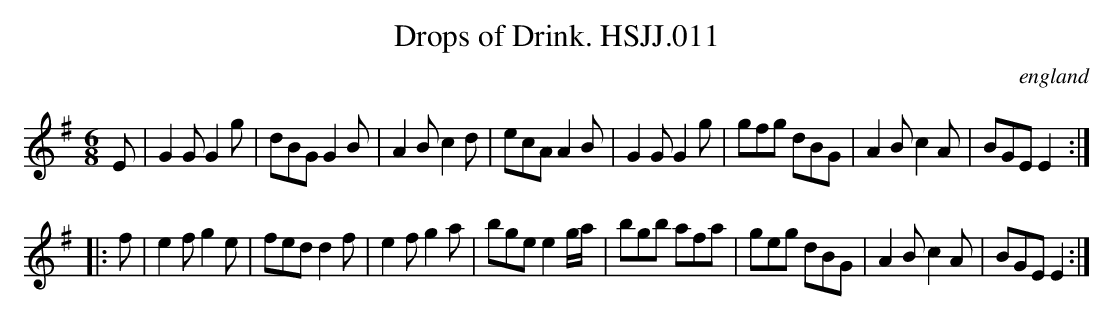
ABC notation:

X:1
T:Drops of Drink. HSJJ.011
O:england
M:6/8
L:1/8
K:G
E|G2GG2g|dBGG2B|A2Bc2d|ecAA2B|G2GG2g|gfg dBG|A2Bc2A|BGEE2:|
|:f|e2fg2e|fedd2f|e2fg2a|bgee2g/a/|bgb afa|geg dBG|A2Bc2A|BGEE2:|]
